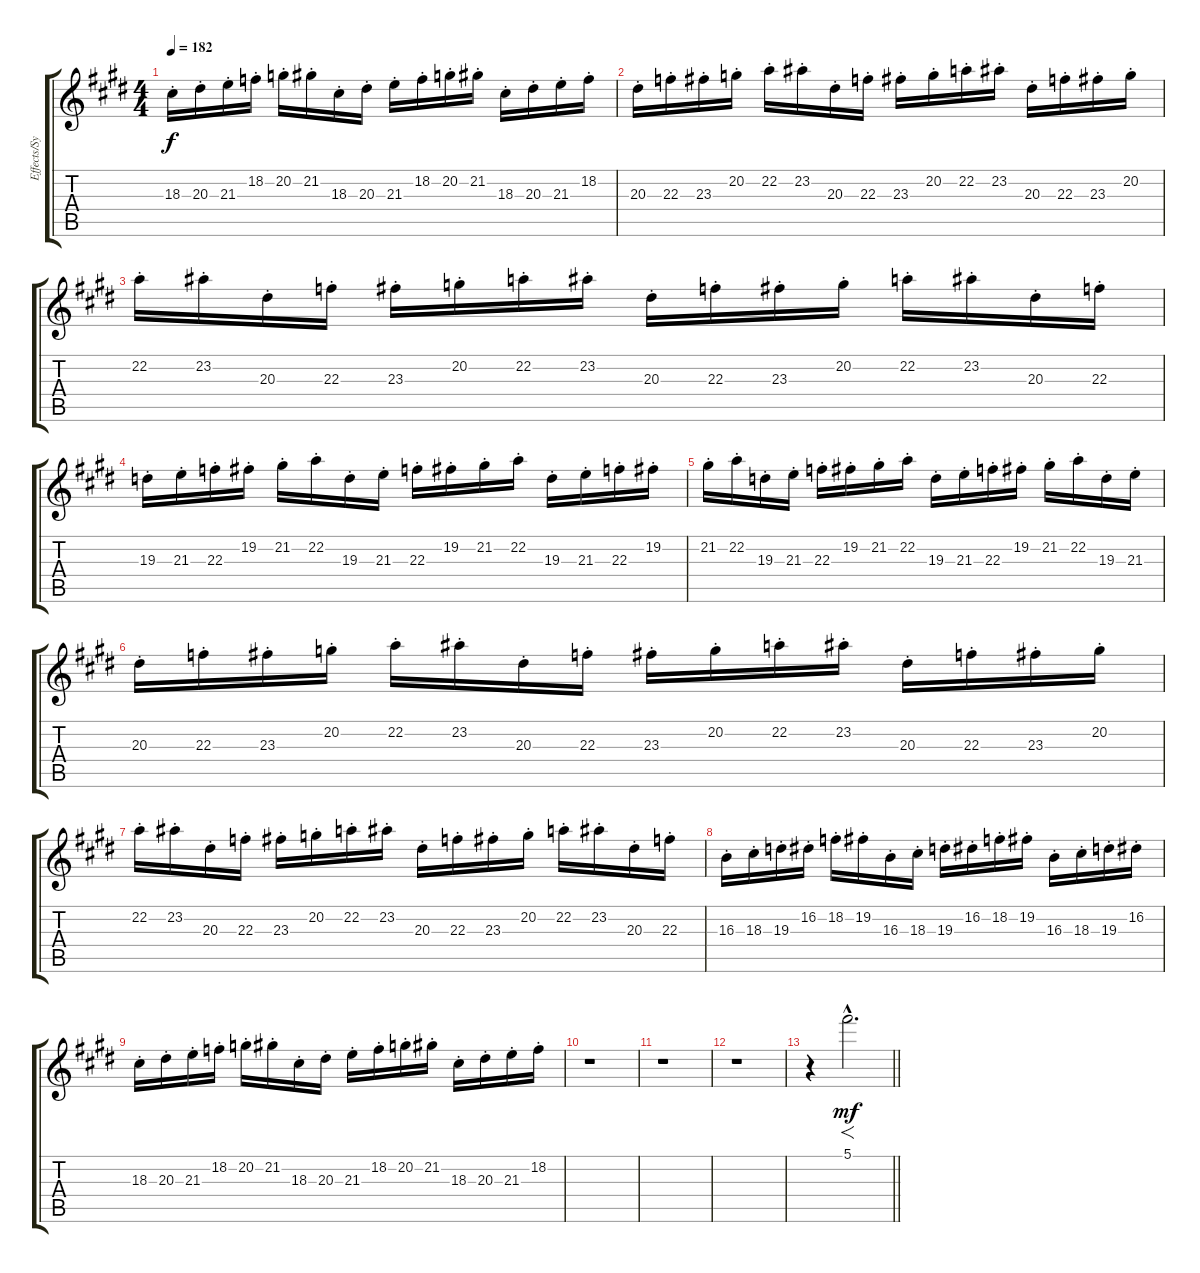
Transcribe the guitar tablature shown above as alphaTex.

\track ("Effects/Synth" "Effects/Sy") {instrument taikodrum}
\staff {score tabs}
\tuning (Db6 B3 G3 D3 A2 E2) {hide}
\ts (4 4)
\tempo 182
\clef g2
\ks c#minor
18.3{st}.16{dy f} 20.3{st}.16 21.3{st}.16 18.2{st}.16 20.2{st}.16 21.2{st}.16 18.3{st}.16 20.3{st}.16 21.3{st}.16 18.2{st}.16 20.2{st}.16 21.2{st}.16 18.3{st}.16 20.3{st}.16 21.3{st}.16 18.2{st}.16 |
20.3{st}.16 22.3{st}.16 23.3{st}.16 20.2{st}.16 22.2{st}.16 23.2{st}.16 20.3{st}.16 22.3{st}.16 23.3{st}.16 20.2{st}.16 22.2{st}.16 23.2{st}.16 20.3{st}.16 22.3{st}.16 23.3{st}.16 20.2{st}.16 |
22.2{st}.16 23.2{st}.16 20.3{st}.16 22.3{st}.16 23.3{st}.16 20.2{st}.16 22.2{st}.16 23.2{st}.16 20.3{st}.16 22.3{st}.16 23.3{st}.16 20.2{st}.16 22.2{st}.16 23.2{st}.16 20.3{st}.16 22.3{st}.16 |
19.3{st}.16 21.3{st}.16 22.3{st}.16 19.2{st}.16 21.2{st}.16 22.2{st}.16 19.3{st}.16 21.3{st}.16 22.3{st}.16 19.2{st}.16 21.2{st}.16 22.2{st}.16 19.3{st}.16 21.3{st}.16 22.3{st}.16 19.2{st}.16 |
21.2{st}.16 22.2{st}.16 19.3{st}.16 21.3{st}.16 22.3{st}.16 19.2{st}.16 21.2{st}.16 22.2{st}.16 19.3{st}.16 21.3{st}.16 22.3{st}.16 19.2{st}.16 21.2{st}.16 22.2{st}.16 19.3{st}.16 21.3{st}.16 |
20.3{st}.16 22.3{st}.16 23.3{st}.16 20.2{st}.16 22.2{st}.16 23.2{st}.16 20.3{st}.16 22.3{st}.16 23.3{st}.16 20.2{st}.16 22.2{st}.16 23.2{st}.16 20.3{st}.16 22.3{st}.16 23.3{st}.16 20.2{st}.16 |
22.2{st}.16 23.2{st}.16 20.3{st}.16 22.3{st}.16 23.3{st}.16 20.2{st}.16 22.2{st}.16 23.2{st}.16 20.3{st}.16 22.3{st}.16 23.3{st}.16 20.2{st}.16 22.2{st}.16 23.2{st}.16 20.3{st}.16 22.3{st}.16 |
16.3{st}.16 18.3{st}.16 19.3{st}.16 16.2{st}.16 18.2{st}.16 19.2{st}.16 16.3{st}.16 18.3{st}.16 19.3{st}.16 16.2{st}.16 18.2{st}.16 19.2{st}.16 16.3{st}.16 18.3{st}.16 19.3{st}.16 16.2{st}.16 |
18.3{st}.16 20.3{st}.16 21.3{st}.16 18.2{st}.16 20.2{st}.16 21.2{st}.16 18.3{st}.16 20.3{st}.16 21.3{st}.16 18.2{st}.16 20.2{st}.16 21.2{st}.16 18.3{st}.16 20.3{st}.16 21.3{st}.16 18.2{st}.16 |
r.1 |
r.1 |
r.1 |
\barLineRight lightlight
r.4 5.1{hac}.2{f d dy mf volume 16 instrument stringensemble1}
